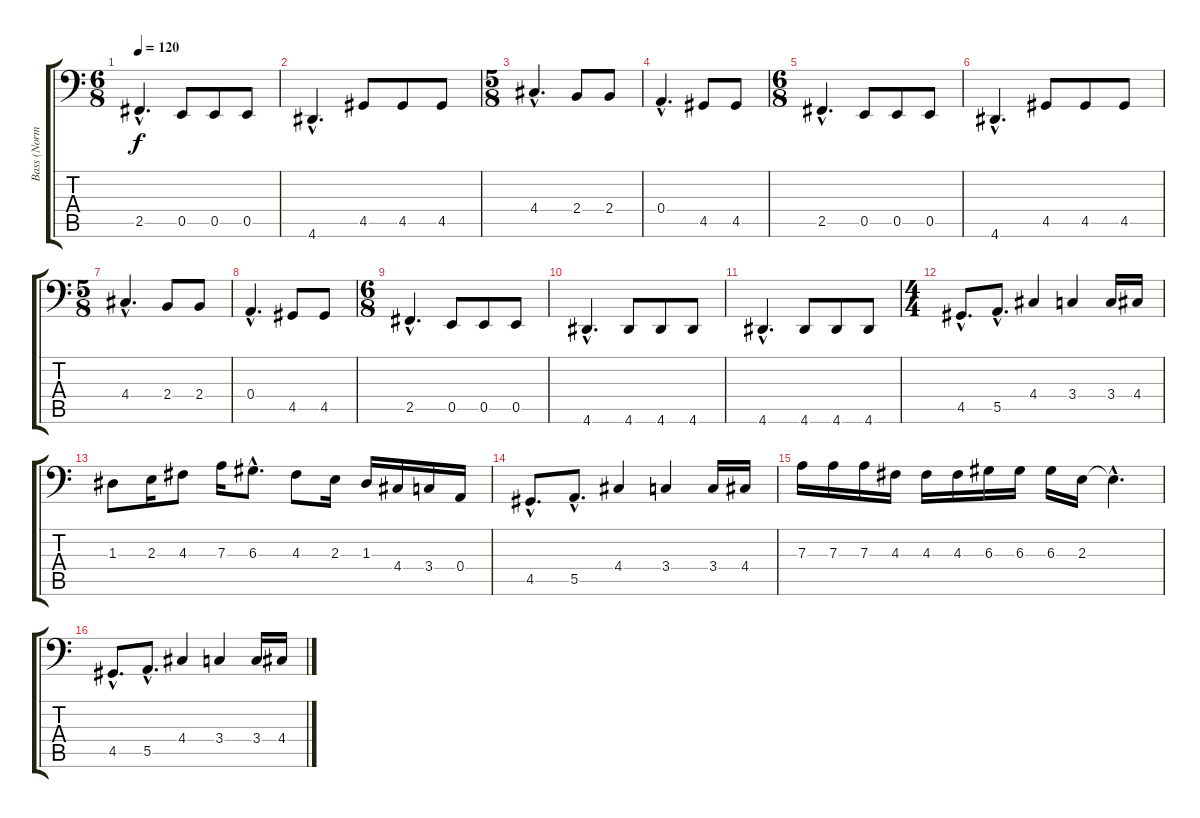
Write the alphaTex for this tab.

\track ("Bass (Norm.)" "Bass (Norm") {instrument electricbassfinger}
\staff {score tabs}
\tuning (C3 G2 D2 A1 E1 B0) {hide}
\ts (6 8)
\tempo 120
\clef f4
\ks c
2.5{hac}.4{d dy f} 0.5.8 0.5.8 0.5.8 |
4.6{hac}.4{d} 4.5.8 4.5.8 4.5.8 |
\ts (5 8)
4.4{hac}.4{d} 2.4.8 2.4.8 |
0.4{hac}.4{d} 4.5.8 4.5.8 |
\ts (6 8)
2.5{hac}.4{d} 0.5.8 0.5.8 0.5.8 |
4.6{hac}.4{d} 4.5.8 4.5.8 4.5.8 |
\ts (5 8)
4.4{hac}.4{d} 2.4.8 2.4.8 |
0.4{hac}.4{d} 4.5.8 4.5.8 |
\ts (6 8)
2.5{hac}.4{d} 0.5.8 0.5.8 0.5.8 |
4.6{hac}.4{d} 4.6.8 4.6.8 4.6.8 |
4.6{hac}.4{d} 4.6.8 4.6.8 4.6.8 |
\ts (4 4)
4.5{hac}.8{d} 5.5{hac}.8{d} 4.4.4 3.4.4 3.4.16 4.4.16 |
1.3.8 2.3.16 4.3.8 7.3.16 6.3{hac}.8{d} 4.3.8 2.3.16 1.3.16 4.4.16 3.4.16 0.4.16 |
4.5{hac}.8{d} 5.5{hac}.8{d} 4.4.4 3.4.4 3.4.16 4.4.16 |
7.3.16 7.3.16 7.3.16 4.3.16 4.3.16 4.3.16 6.3.16 6.3.16 6.3.16 2.3.16 2.3{hac t}.4{d} |
4.5{hac}.8{d} 5.5{hac}.8{d} 4.4.4 3.4.4 3.4.16 4.4.16
